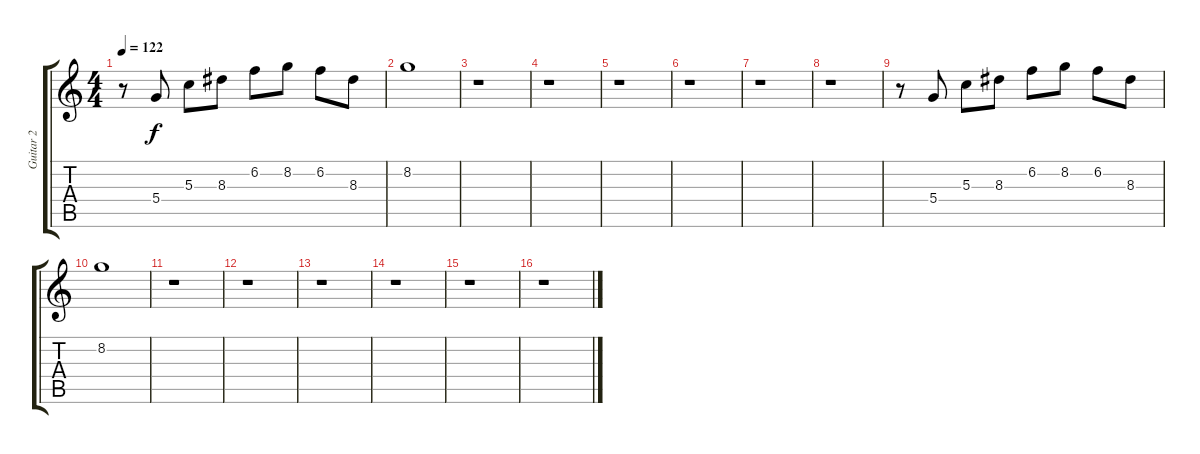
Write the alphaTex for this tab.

\track ("Guitar 2" "Guitar 2") {instrument electricguitarjazz}
\staff {score tabs}
\tuning (E4 B3 G3 D3 A2 E2) {hide}
\ts (4 4)
\tempo 122
\clef g2
\ks c
r.8{dy f} 5.4.8 5.3.8 8.3.8 6.2.8 8.2.8 6.2.8 8.3.8 |
8.2.1 |
r.1 |
r.1 |
r.1 |
r.1 |
r.1 |
r.1 |
r.8 5.4.8 5.3.8 8.3.8 6.2.8 8.2.8 6.2.8 8.3.8 |
8.2.1 |
r.1 |
r.1 |
r.1 |
r.1 |
r.1 |
r.1
